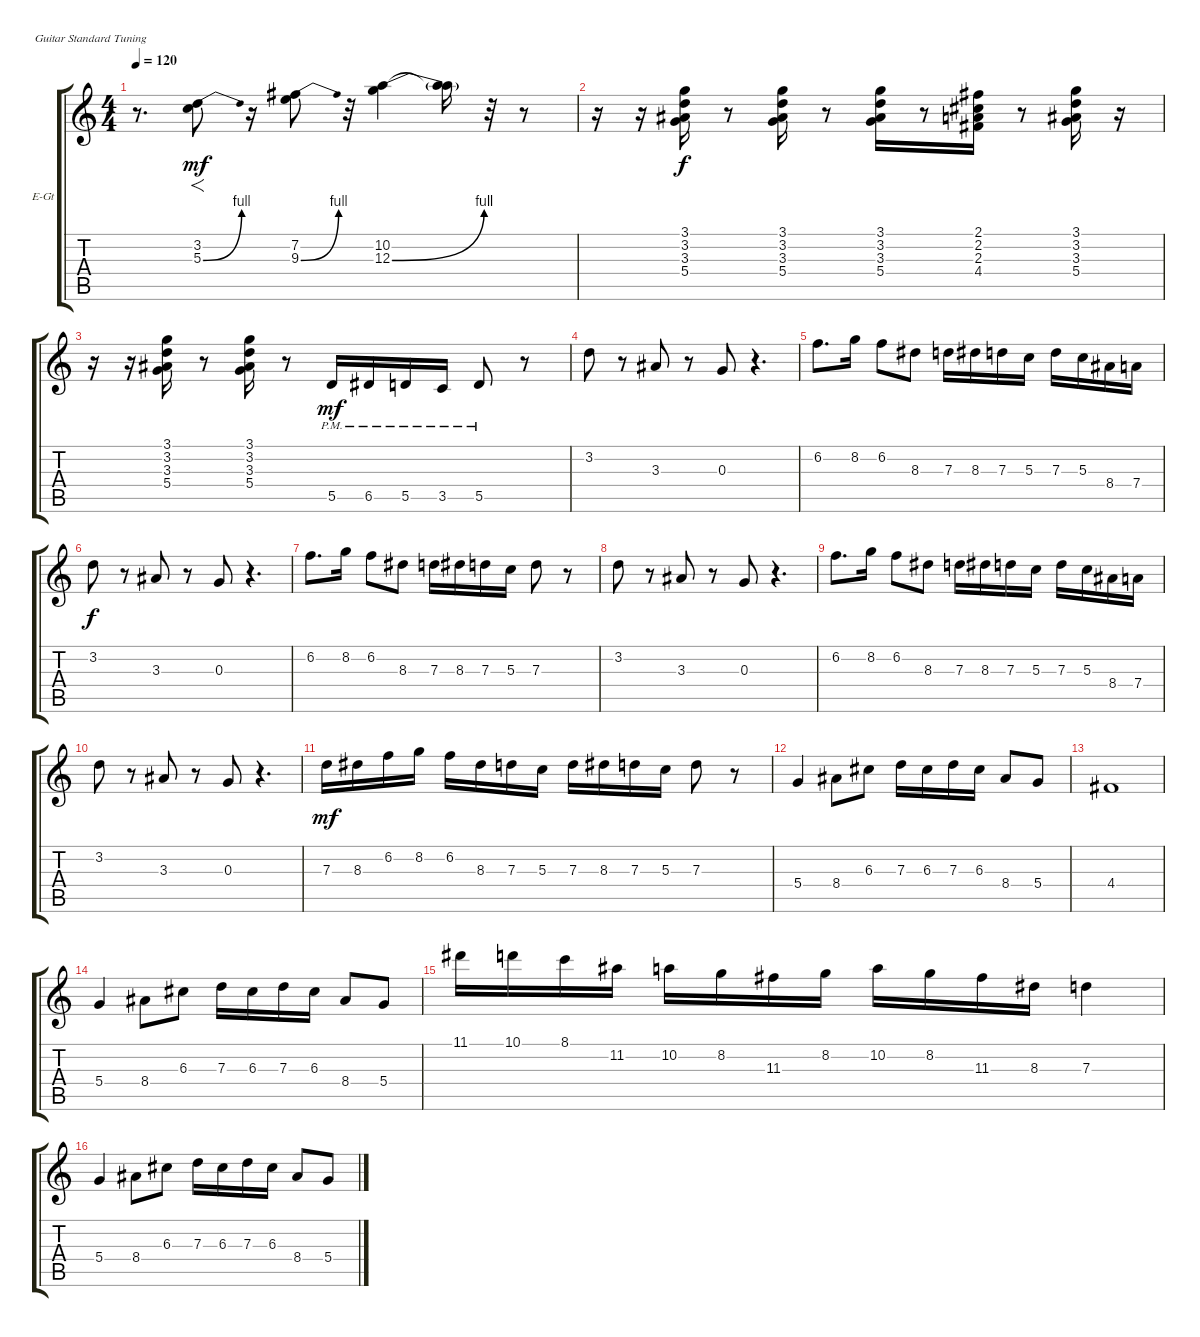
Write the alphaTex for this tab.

\bracketExtendMode groupsimilarinstruments
\firstSystemTrackNameOrientation horizontal
\otherSystemsTrackNameOrientation horizontal
\track ("Electric Guitar 1" "E-Gt") {instrument distortionguitar}
\staff {score tabs}
\tuning (E4 B3 G3 D3 A2 E2)
\ts (4 4)
\tempo 120
\clef g2
\ks c
r.8{d dy mf} (3.2 5.3{be (bend 0 0 60 4)}).8{f} r.16 (7.2 9.3{be (bend 0 0 59.4 4)}).8 r.32 (10.2 12.3{be (bend 0 0 59.4 4)}).4 (10.2{t} 12.3{t}).16 r.32 r.8 |
r.16 r.16 (5.4 3.3 3.1 3.2).16{dy f} r.8 (5.4 3.3 3.1 3.2).16 r.8 (5.4 3.3 3.1 3.2).16 r.8 (4.4 2.3 2.1 2.2).16 r.8 (5.4 3.3 3.1 3.2).16 r.16 |
r.16 r.16 (5.4 3.3 3.1 3.2).16 r.8 (5.4 3.3 3.1 3.2).16 r.8 5.5{pm}.16{dy mf} 6.5{pm}.16 5.5{pm}.16 3.5{pm}.16 5.5{pm}.8 r.8 |
3.2.8 r.8 3.3.8 r.8 0.3.8 r.4{d} |
6.2.8{d} 8.2.16 6.2.8 8.3.8 7.3.16 8.3.16 7.3.16 5.3.16 7.3.16 5.3.16 8.4.16 7.4.16 |
3.2.8{dy f} r.8 3.3.8 r.8 0.3.8 r.4{d} |
6.2.8{d} 8.2.16 6.2.8 8.3.8 7.3.16 8.3.16 7.3.16 5.3.16 7.3.8 r.8 |
3.2.8 r.8 3.3.8 r.8 0.3.8 r.4{d} |
6.2.8{d} 8.2.16 6.2.8 8.3.8 7.3.16 8.3.16 7.3.16 5.3.16 7.3.16 5.3.16 8.4.16 7.4.16 |
3.2.8 r.8 3.3.8 r.8 0.3.8 r.4{d} |
7.3.16{dy mf} 8.3.16 6.2.16 8.2.16 6.2.16 8.3.16 7.3.16 5.3.16 7.3.16 8.3.16 7.3.16 5.3.16 7.3.8 r.8 |
5.4.4 8.4.8 6.3.8 7.3.16 6.3.16 7.3.16 6.3.16 8.4.8 5.4.8 |
4.4.1 |
5.4.4 8.4.8 6.3.8 7.3.16 6.3.16 7.3.16 6.3.16 8.4.8 5.4.8 |
11.1.16 10.1.16 8.1.16 11.2.16 10.2.16 8.2.16 11.3.16 8.2.16 10.2.16 8.2.16 11.3.16 8.3.16 7.3.4 |
5.4.4 8.4.8 6.3.8 7.3.16 6.3.16 7.3.16 6.3.16 8.4.8 5.4.8
